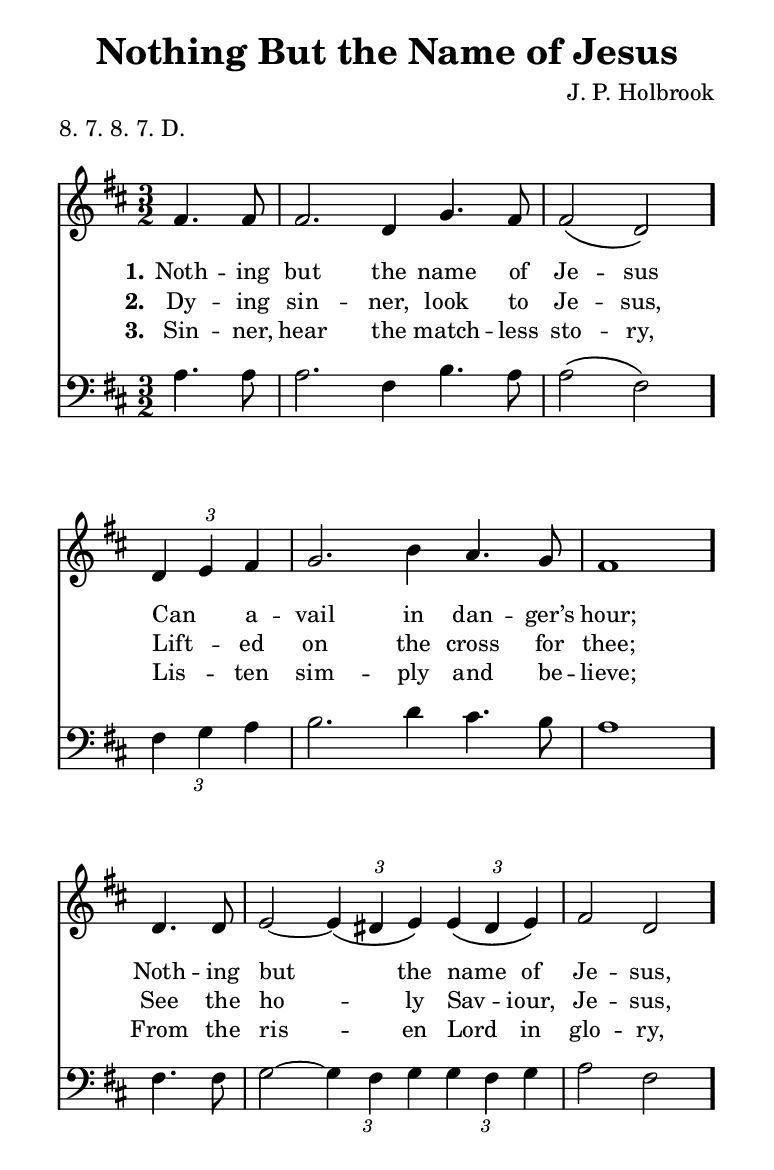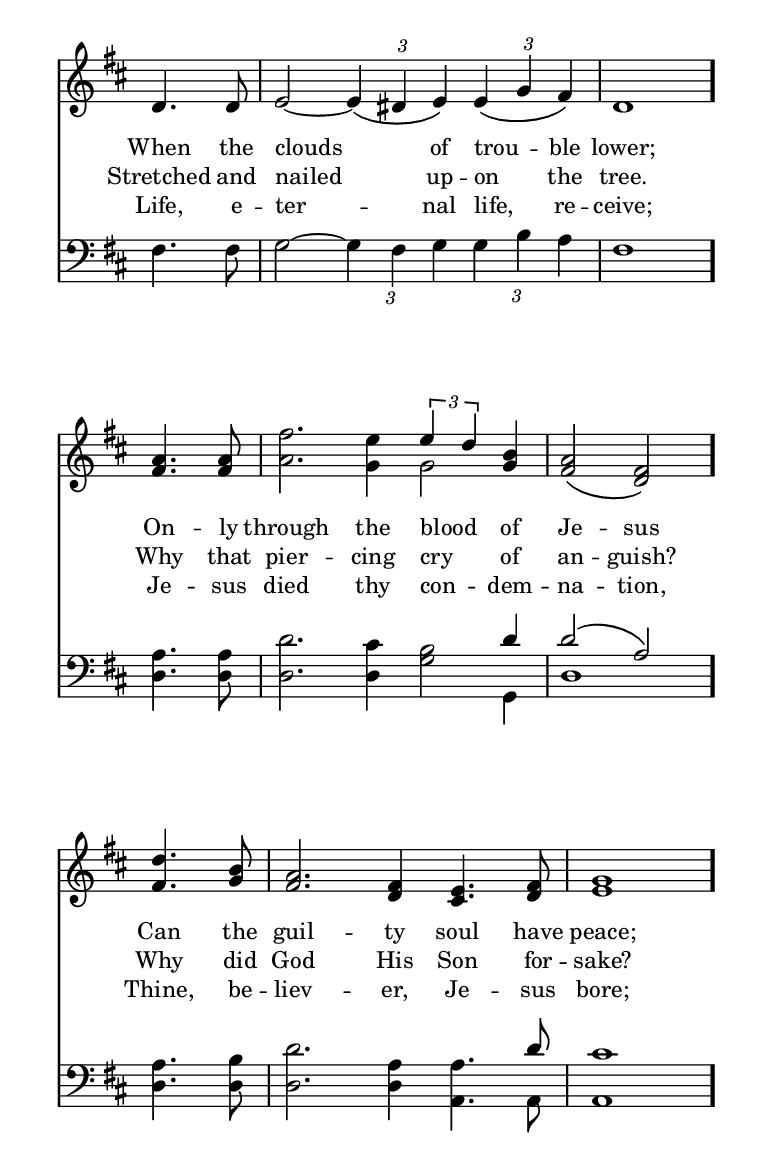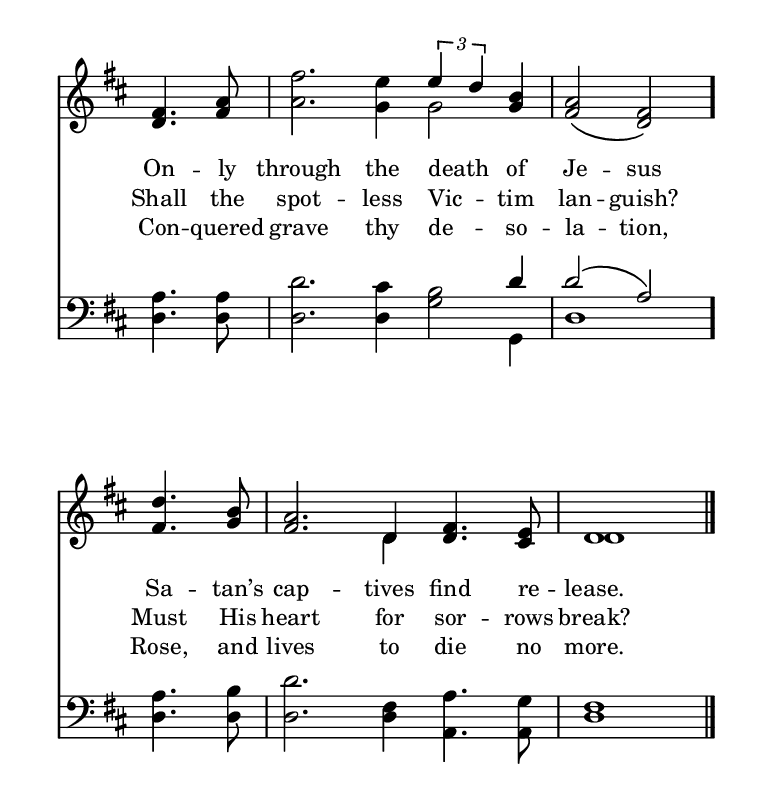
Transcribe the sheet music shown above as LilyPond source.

\include "common/global.ily"
\paper {
  \include "common/paper.ily"
}

\header{
  hymnnumber = "105"
  title = "Nothing But the Name of Jesus"
  tunename = "Refuge"
  meter = "8. 7. 8. 7. D."
  %poet = ""
  composer = "J. P. Holbrook"
  %copyright = ""
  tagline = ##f
}

% for fermata in MIDI
ta = { \tempo 2=80 }
tb = { \tempo 2=40 }

global = {
  \include "common/overrides.ily"
  \override Staff.TimeSignature.style = #'numbered
  \time 3/2
  \override Score.MetronomeMark.transparent = ##t % hide all fermata changes too
  \override TupletBracket.bracket-visibility = ##f
  \ta
  \key d \major
  \partial 2
  \autoBeamOff
}

notesSoprano = {
\global
\relative c' {

  fis4. fis8 | fis2. d4 g4. fis8 | fis2\( d2\)
  \tuplet 3/2 { d4 e4 fis4 } | g2. b4 a4. g8 | fis1 \break
  d4. d8 | e2 ~ \repeat unfold 2 { \tuplet 3/2 { e4\( dis e\) } } | fis2 d2
  d4. d8 | e2 ~ \tuplet 3/2 { e4\( dis e\) } \tuplet 3/2 { e\( g fis\) } | d1 \break
  a'4. a8 | fis'2. e4 \tuplet 3/2 { e4 d b } | a2\( fis2\)
  d'4. b8 | a2. fis4 e4. fis8 | g1 \break
  fis4. a8 | fis'2. e4 \tuplet 3/2 { e4 d b } | a2\( fis2\)
  d'4. b8 | a2. d,4 fis4. e8 | d1 \break

  \bar "|."

}
}

notesAlto = {
\global
\relative e' {

  \repeat unfold 8 { \skip2 \skip2 \skip2 }
  fis4. fis8 | a2. g4 \omit TupletNumber \tuplet 3/2 { g2 g4 } | fis2\( d2\)
  fis4. g8 | fis2. d4 cis4. d8 | e1
  d4. fis8 | a2. g4 \omit TupletNumber \tuplet 3/2 { g2 g4 } | fis2\( d2\)
  fis4. g8 | fis2. d4 d4. cis8 | d1

}
}

notesTenor = {
\global
\relative a {

  a4. a8 | a2. fis4 b4. a8 | a2\( fis2\)
  \tuplet 3/2 { fis4 g a } | b2. d4 cis4. b8 | a1
  fis4. fis8 | g2 ~ \repeat unfold 2 { \tuplet 3/2 { g4 fis g } } | a2 fis2
  fis4. fis8 | g2 ~ \tuplet 3/2 { g4 fis g } \tuplet 3/2 { g4 b a } | fis1
  a4. a8 | d2. cis4 \tuplet 3/2 { b2 d4 } | d2\( a2\)
  a4. b8 | d2. a4 a4. d8 | cis1
  a4. a8 | d2. cis4 \tuplet 3/2 { b2 d4 } | d2\( a2\)
  a4. b8 | d2. fis,4 a4. g8 | fis1

}
}

notesBass = {
\global
\relative f {

  \repeat unfold 8 { \skip2 \skip2 \skip2 }
  d4. d8 | d2. d4 \omit TupletNumber \tuplet 3/2 { g2 g,4 } | d'1
  d4. d8 | d2. d4 a4. a8 | a1
  d4. d8 | d2. d4 \omit TupletNumber \tuplet 3/2 { g2 g,4 } | d'1
  d4. d8 | d2. d4 a4. a8 | d1

}
}

wordsA = \lyricmode {
\set stanza = "1."

Noth -- ing but the name of Je -- sus \bar "."
Can _ a -- vail in dan -- ger’s hour; \bar "."
Noth -- ing but _ the name _ of Je -- sus, \bar "."
When the clouds _ of trou -- _ ble lower; \bar "."
On -- ly through the blood _ of Je -- sus \bar "."
Can the guil -- ty soul have peace; \bar "."
On -- ly through the death _ of Je -- sus \bar "."
Sa -- tan’s cap -- tives find re -- lease. \bar "."

}

wordsB = \lyricmode {
\set stanza = "2."

Dy -- ing sin -- ner, look to Je -- sus,
Lift -- _ ed on the cross for thee;
See the ho -- _ ly Sav -- _ iour, Je -- sus,
Stretched and nailed _ up -- on _ the tree.
Why that pier -- cing cry _ of an -- guish?
Why did God His Son for -- sake?
Shall the spot -- less Vic -- _ tim lan -- guish?
Must His heart for sor -- rows break?

}

wordsC = \lyricmode {
\set stanza = "3."

Sin -- ner, hear the match -- less sto -- ry,
Lis -- _ ten sim -- ply and be -- lieve;
From the ris -- _ en Lord _ in glo -- ry,
Life, e -- ter -- _ nal life, _ re -- ceive;
Je -- sus died thy con -- _ dem -- na -- tion,
Thine, be -- liev -- er, Je -- sus bore;
Con -- quered grave thy de -- _ so -- la -- tion,
Rose, and lives to die no more.

}

\score {
  \context ChoirStaff <<
    \context Staff = upper <<
      \set Staff.autoBeaming = ##f
      \set ChoirStaff.systemStartDelimiter = #'SystemStartBar
      \set ChoirStaff.printPartCombineTexts = ##f
      \partcombine #'(2 . 9) \notesSoprano \notesAlto
      \context NullVoice = sopranos { \voiceOne << \notesSoprano >> }
      \context NullVoice = altos { \voiceTwo << \notesAlto >> }
      \context Lyrics = one   \lyricsto sopranos \wordsA
      \context Lyrics = two   \lyricsto sopranos \wordsB
      \context Lyrics = three \lyricsto sopranos \wordsC
    >>
    \context Staff = men <<
      \set Staff.autoBeaming = ##f
      \clef bass
      \set ChoirStaff.printPartCombineTexts = ##f
      \partcombine #'(2 . 9) \notesTenor \notesBass
      \context NullVoice = tenors { \voiceOne << \notesTenor >> }
      \context NullVoice = basses { \voiceTwo << \notesBass >> }
    >>
  >>
  \layout {
    \include "common/layout.ily"
  }
  \midi{
    \include "common/midi.ily"
  }
}

% bump to 2.18.1 for \tuplet
\version "2.19.49"  % necessary for upgrading to future LilyPond versions.

% vi:set et ts=2 sw=2 ai nocindent syntax=lilypond:
